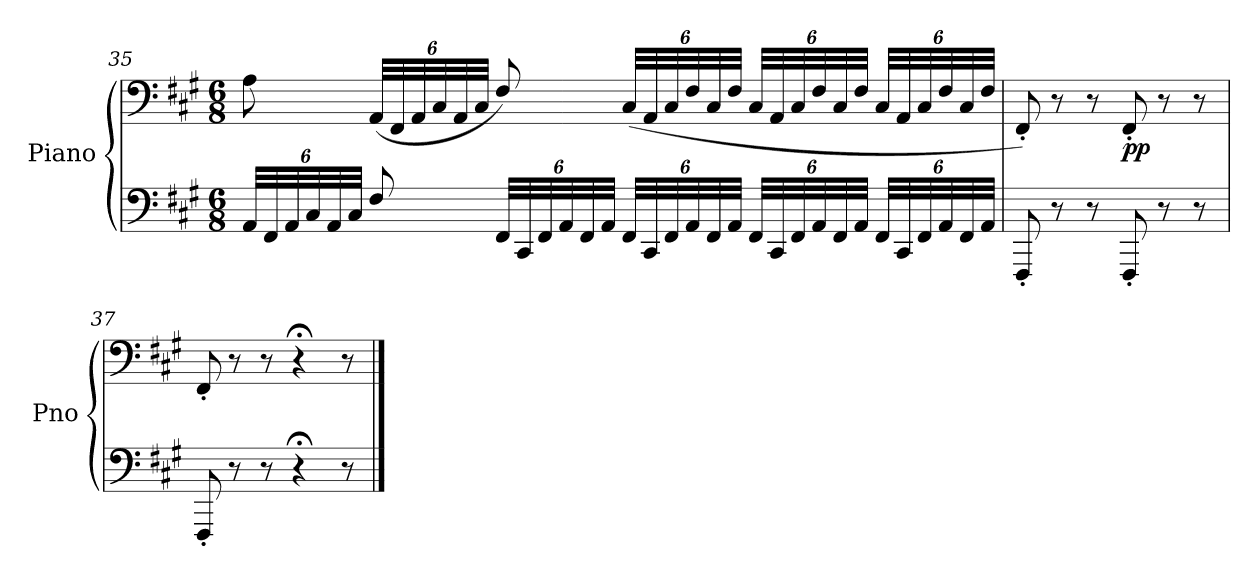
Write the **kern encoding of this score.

**kern	**kern	**dynam
*part1	*part1	*part1
*staff2	*staff1	*staff1/2
*I"Piano	*	*
*I'Pno	*	*
!!LO:LB:g=z
*clefF4	*clefF4	*
*k[f#c#g#]	*k[f#c#g#]	*
*M6/8	*M6/8	*
*Xbrackettup	*	*
=35	=35	=35
48AA/LLL	8A\	.
48FF#/	.	.
48AA/	.	.
48C#/	.	.
48AA/	.	.
48C#/JJJ	.	.
*	*Xbrackettup	*
8F#/	(48AA/LLL	.
.	48FF#/	.
.	48AA/	.
.	48C#/	.
.	48AA/	.
.	48C#/JJJ	.
!	!	!LO:DY:a=2
48FF#/LLL	8F#/)	other-dynamics
48CC#/	.	.
48FF#/	.	.
48AA/	.	.
48FF#/	.	.
48AA/JJJ	.	.
48FF#/LLL	(>48C#/LLL	.
48CC#/	48AA/	.
48FF#/	48C#/	.
48AA/	48F#/	.
48FF#/	48C#/	.
48AA/JJJ	48F#/JJJ	.
48FF#/LLL	48C#/LLL	.
48CC#/	48AA/	.
48FF#/	48C#/	.
48AA/	48F#/	.
48FF#/	48C#/	.
48AA/JJJ	48F#/JJJ	.
48FF#/LLL	48C#/LLL	.
48CC#/	48AA/	.
48FF#/	48C#/	.
48AA/	48F#/	.
48FF#/	48C#/	.
48AA/JJJ	48F#/JJJ	.
=36	=36	=36
8FFF#'/	8FF#'/)	.
8r	8r	.
8r	8r	.
!	!	!LO:DY:b
8FFF#'/	8FF#'/	pp
8r	8r	.
8r	8r	.
=37	=37	=37
8FFF#'/	8FF#'/	.
8r	8r	.
8r	8r	.
4r;<	4r;<	.
8r	8r	.
==	==	==
*-	*-	*-
